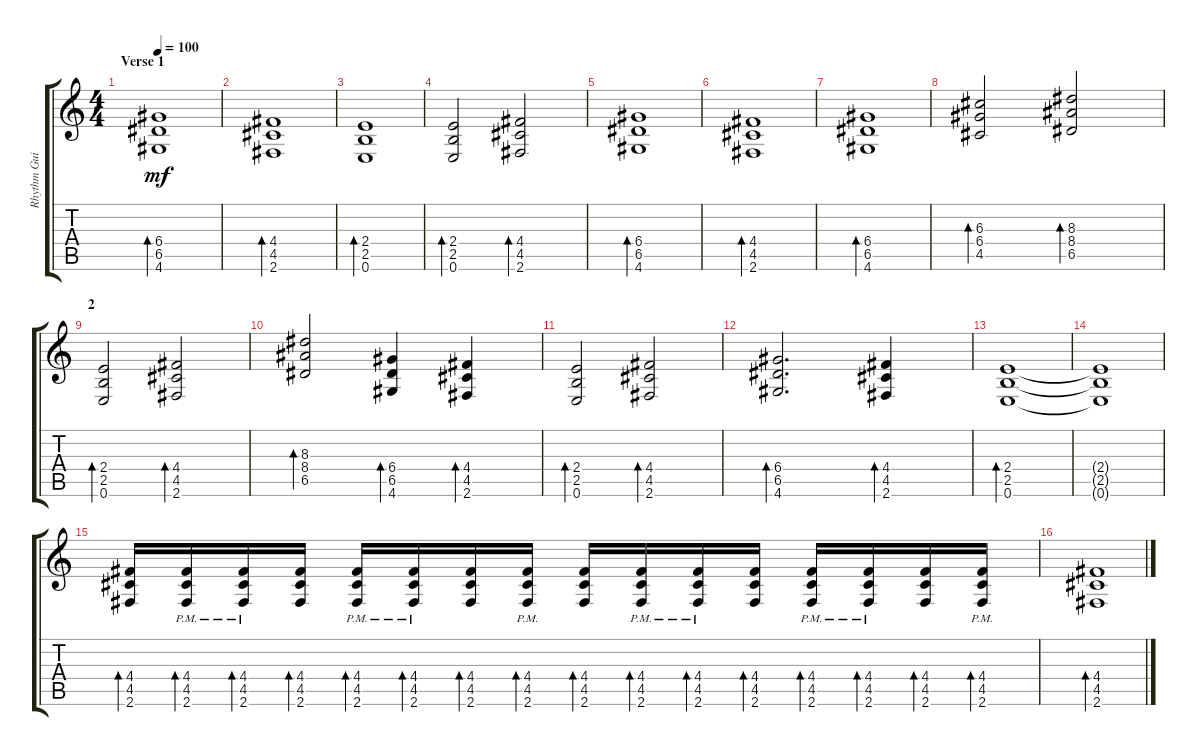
\track ("Rhythm Guitar" "Rhythm Gui") {instrument distortionguitar}
\staff {score tabs}
\tuning (E4 B3 G3 D3 A2 E2) {hide}
\ts (4 4)
\section ("" "Verse 1")
\tempo 100
\clef g2
\ks c
(6.4 6.5 4.6).1{bd 30 dy mf instrument distortionguitar} |
(4.4 4.5 2.6).1{bd 30} |
(2.4 2.5 0.6).1{bd 30} |
(2.4 2.5 0.6).2{bd 30} (4.4 4.5 2.6).2{bd 30} |
(6.4 6.5 4.6).1{bd 30} |
(4.4 4.5 2.6).1{bd 30} |
(6.4 6.5 4.6).1{bd 30} |
(6.3 6.4 4.5).2{bd 30} (8.3 8.4 6.5).2{bd 30} |
\section ("" "2")
(2.4 2.5 0.6).2{bd 30} (4.4 4.5 2.6).2{bd 30} |
(8.3 8.4 6.5).2{bd 30} (6.4 6.5 4.6).4{bd 30} (4.4 4.5 2.6).4{bd 30} |
(2.4 2.5 0.6).2{bd 30} (4.4 4.5 2.6).2{bd 30} |
(6.4 6.5 4.6).2{d bd 30} (4.4 4.5 2.6).4{bd 30} |
(2.4 2.5 0.6).1{bd 30} |
(2.4{t} 2.5{t} 0.6{t}).1 |
(4.4 4.5 2.6).16{bd 30} (4.4{pm} 4.5{pm} 2.6{pm}).16{bd 30} (4.4{pm} 4.5{pm} 2.6{pm}).16{bd 30} (4.4 4.5 2.6).16{bd 30} (4.4{pm} 4.5{pm} 2.6{pm}).16{bd 30} (4.4{pm} 4.5{pm} 2.6{pm}).16{bd 30} (4.4 4.5 2.6).16{bd 30} (4.4{pm} 4.5{pm} 2.6{pm}).16{bd 30} (4.4 4.5 2.6).16{bd 30} (4.4{pm} 4.5{pm} 2.6{pm}).16{bd 30} (4.4{pm} 4.5{pm} 2.6{pm}).16{bd 30} (4.4 4.5 2.6).16{bd 30} (4.4{pm} 4.5{pm} 2.6{pm}).16{bd 30} (4.4{pm} 4.5{pm} 2.6{pm}).16{bd 30} (4.4 4.5 2.6).16{bd 30} (4.4{pm} 4.5{pm} 2.6{pm}).16{bd 30} |
(4.4 4.5 2.6).1{bd 30}
